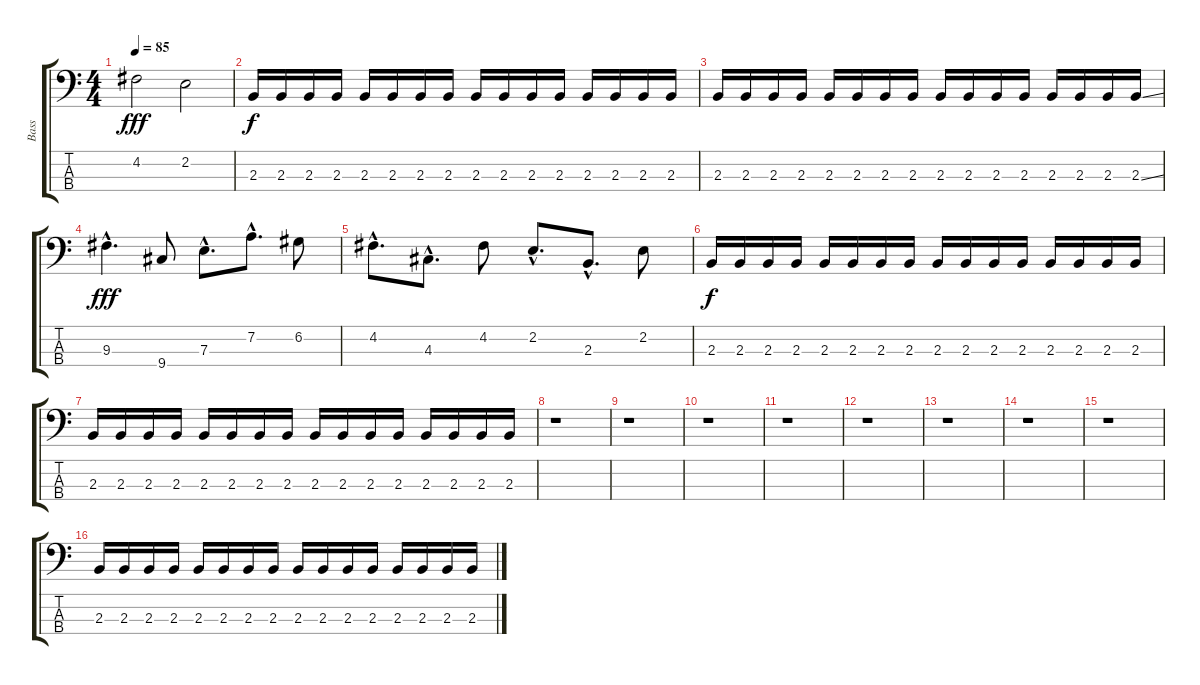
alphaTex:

\track ("Bass" "Bass") {instrument electricbassfinger}
\staff {score tabs}
\tuning (G2 D2 A1 E1) {hide}
\ts (4 4)
\tempo 85
\clef f4
\ks c
4.2.2{dy fff} 2.2.2 |
2.3.16{dy f} 2.3.16 2.3.16 2.3.16 2.3.16 2.3.16 2.3.16 2.3.16 2.3.16 2.3.16 2.3.16 2.3.16 2.3.16 2.3.16 2.3.16 2.3.16 |
2.3.16 2.3.16 2.3.16 2.3.16 2.3.16 2.3.16 2.3.16 2.3.16 2.3.16 2.3.16 2.3.16 2.3.16 2.3.16 2.3.16 2.3.16 2.3{ss}.16 |
9.3{hac}.4{d dy fff} 9.4.8 7.3{hac}.8{d} 7.2{hac}.8{d} 6.2.8 |
4.2{hac}.8{d} 4.3{hac}.8{d} 4.2.8 2.2{hac}.8{d} 2.3{hac}.8{d} 2.2.8 |
2.3.16{dy f} 2.3.16 2.3.16 2.3.16 2.3.16 2.3.16 2.3.16 2.3.16 2.3.16 2.3.16 2.3.16 2.3.16 2.3.16 2.3.16 2.3.16 2.3.16 |
2.3.16 2.3.16 2.3.16 2.3.16 2.3.16 2.3.16 2.3.16 2.3.16 2.3.16 2.3.16 2.3.16 2.3.16 2.3.16 2.3.16 2.3.16 2.3.16 |
r.1 |
r.1 |
r.1 |
r.1 |
r.1 |
r.1 |
r.1 |
r.1 |
2.3.16 2.3.16 2.3.16 2.3.16 2.3.16 2.3.16 2.3.16 2.3.16 2.3.16 2.3.16 2.3.16 2.3.16 2.3.16 2.3.16 2.3.16 2.3.16
